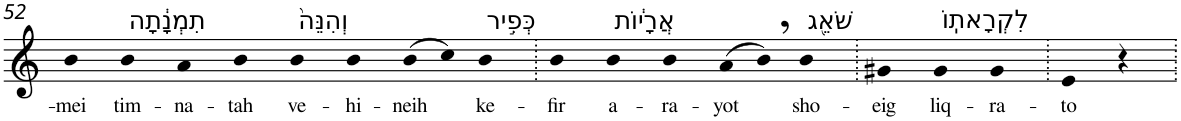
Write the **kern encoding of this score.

**kern	**text
*part1	*part1
*staff1	*staff1
*I"Piano	*
*I'Pno	*
!!LO:PB:g=z
*clefG2	*
*k[]	*
=52	=52
!	!LO:LY:b
4b	-mei
!LO:TX:a:t=תִמְנָ֔תָה	!
!	!LO:LY:b
4b	tim-
!	!LO:LY:b
4a	-na-
!	!LO:LY:b
4b	-tah
!LO:TX:a:t=וְהִנֵּה֙	!
!	!LO:LY:b
4b	ve-
!	!LO:LY:b
4b	-hi-
!	!LO:LY:b
(>8b	-neih
8cc)	.
!LO:TX:a:t=כְּפִ֣יר	!
!	!LO:LY:b
4b	ke-
=53.	=53.
!	!LO:LY:b
4b	-fir
!LO:TX:a:t=אֲרָי֔וֹת	!
!	!LO:LY:b
4b	a-
!	!LO:LY:b
4b	-ra-
!	!LO:LY:b
(>8a	-yot
8b,)	.
!LO:TX:a:t=שֹׁאֵ֖ג	!
!	!LO:LY:b
4b	sho-
=54.	=54.
!	!LO:LY:b
4g#X	-eig
!LO:TX:a:t=לִקְרָאתֽוֹ	!
!	!LO:LY:b
4g#	liq-
!	!LO:LY:b
4g#	-ra-
=55.	=55.
!	!LO:LY:b
4e	-to
4r	.
=.	=.
*-	*-
